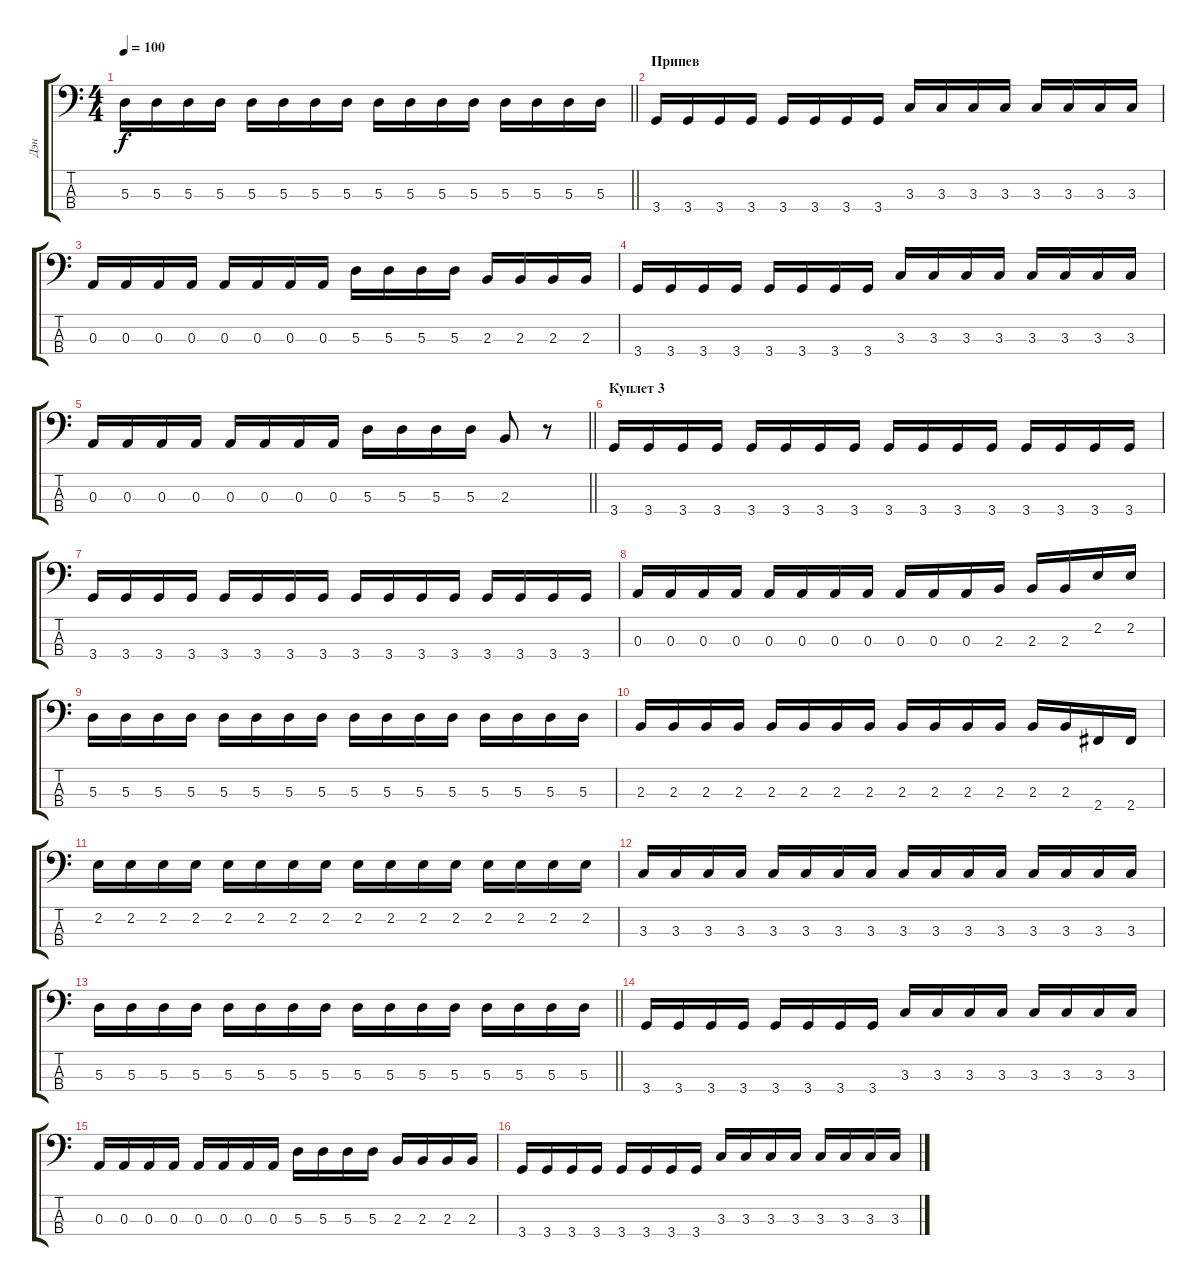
\track ("Дэн" "Дэн") {instrument electricbasspick}
\staff {score tabs}
\tuning (G2 D2 A1 E1) {hide}
\ts (4 4)
\tempo 100
\clef f4
\barLineRight lightlight
\ks c
5.3.16{dy f} 5.3.16 5.3.16 5.3.16 5.3.16 5.3.16 5.3.16 5.3.16 5.3.16 5.3.16 5.3.16 5.3.16 5.3.16 5.3.16 5.3.16 5.3.16 |
\section ("" "Припев")
3.4.16 3.4.16 3.4.16 3.4.16 3.4.16 3.4.16 3.4.16 3.4.16 3.3.16 3.3.16 3.3.16 3.3.16 3.3.16 3.3.16 3.3.16 3.3.16 |
0.3.16 0.3.16 0.3.16 0.3.16 0.3.16 0.3.16 0.3.16 0.3.16 5.3.16 5.3.16 5.3.16 5.3.16 2.3.16 2.3.16 2.3.16 2.3.16 |
3.4.16 3.4.16 3.4.16 3.4.16 3.4.16 3.4.16 3.4.16 3.4.16 3.3.16 3.3.16 3.3.16 3.3.16 3.3.16 3.3.16 3.3.16 3.3.16 |
\barLineRight lightlight
0.3.16 0.3.16 0.3.16 0.3.16 0.3.16 0.3.16 0.3.16 0.3.16 5.3.16 5.3.16 5.3.16 5.3.16 2.3.8 r.8 |
\section ("" "Куплет 3")
3.4.16 3.4.16 3.4.16 3.4.16 3.4.16 3.4.16 3.4.16 3.4.16 3.4.16 3.4.16 3.4.16 3.4.16 3.4.16 3.4.16 3.4.16 3.4.16 |
3.4.16 3.4.16 3.4.16 3.4.16 3.4.16 3.4.16 3.4.16 3.4.16 3.4.16 3.4.16 3.4.16 3.4.16 3.4.16 3.4.16 3.4.16 3.4.16 |
0.3.16 0.3.16 0.3.16 0.3.16 0.3.16 0.3.16 0.3.16 0.3.16 0.3.16 0.3.16 0.3.16 2.3.16 2.3.16 2.3.16 2.2.16 2.2.16 |
5.3.16 5.3.16 5.3.16 5.3.16 5.3.16 5.3.16 5.3.16 5.3.16 5.3.16 5.3.16 5.3.16 5.3.16 5.3.16 5.3.16 5.3.16 5.3.16 |
2.3.16 2.3.16 2.3.16 2.3.16 2.3.16 2.3.16 2.3.16 2.3.16 2.3.16 2.3.16 2.3.16 2.3.16 2.3.16 2.3.16 2.4.16 2.4.16 |
2.2.16 2.2.16 2.2.16 2.2.16 2.2.16 2.2.16 2.2.16 2.2.16 2.2.16 2.2.16 2.2.16 2.2.16 2.2.16 2.2.16 2.2.16 2.2.16 |
3.3.16 3.3.16 3.3.16 3.3.16 3.3.16 3.3.16 3.3.16 3.3.16 3.3.16 3.3.16 3.3.16 3.3.16 3.3.16 3.3.16 3.3.16 3.3.16 |
\barLineRight lightlight
5.3.16 5.3.16 5.3.16 5.3.16 5.3.16 5.3.16 5.3.16 5.3.16 5.3.16 5.3.16 5.3.16 5.3.16 5.3.16 5.3.16 5.3.16 5.3.16 |
3.4.16 3.4.16 3.4.16 3.4.16 3.4.16 3.4.16 3.4.16 3.4.16 3.3.16 3.3.16 3.3.16 3.3.16 3.3.16 3.3.16 3.3.16 3.3.16 |
0.3.16 0.3.16 0.3.16 0.3.16 0.3.16 0.3.16 0.3.16 0.3.16 5.3.16 5.3.16 5.3.16 5.3.16 2.3.16 2.3.16 2.3.16 2.3.16 |
3.4.16 3.4.16 3.4.16 3.4.16 3.4.16 3.4.16 3.4.16 3.4.16 3.3.16 3.3.16 3.3.16 3.3.16 3.3.16 3.3.16 3.3.16 3.3.16
